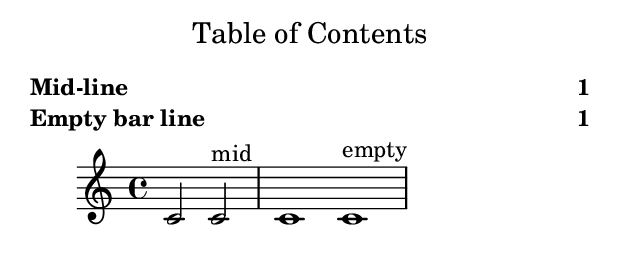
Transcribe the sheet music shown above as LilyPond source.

%% Generated by lilypond-book
%% Options: [exampleindent=10.16\mm,indent=0\mm,line-width=160\mm]
\include "lilypond-book-preamble.ly"


% ****************************************************************
% Start cut-&-pastable-section
% ****************************************************************



\paper {
  indent = 0\mm
  line-width = 160\mm
  % offset the left padding, also add 1mm as lilypond creates cropped
  % images with a little space on the right
  line-width = #(- line-width (* mm  3.000000) (* mm 1))
}

\layout {
  
}





% ****************************************************************
% ly snippet:
% ****************************************************************
\sourcefilename "/home/gub/NewGub/gub/target/linux-x86/src/lilypond-git.sv.gnu.org--lilypond.git-stable-2.22/input/regression/page-label-loose-column.ly"
\sourcefileline 0
\version "2.21.2"

\header {
  texidoc = "Page labels on loose columns are not ignored: this includes both mid-line
unbreakable columns which only contain labels and columns with empty bar lines (and no other
break-aligned grobs)."
}

#(set-default-paper-size "a6")

\book {
  \markuplist \table-of-contents

  \relative {
    c'2 \tocItem \markup "Mid-line" c^"mid"
    c1
    \bar ""
    \tocItem \markup "Empty bar line"
    c1^"empty"
  }
}



% ****************************************************************
% end ly snippet
% ****************************************************************
